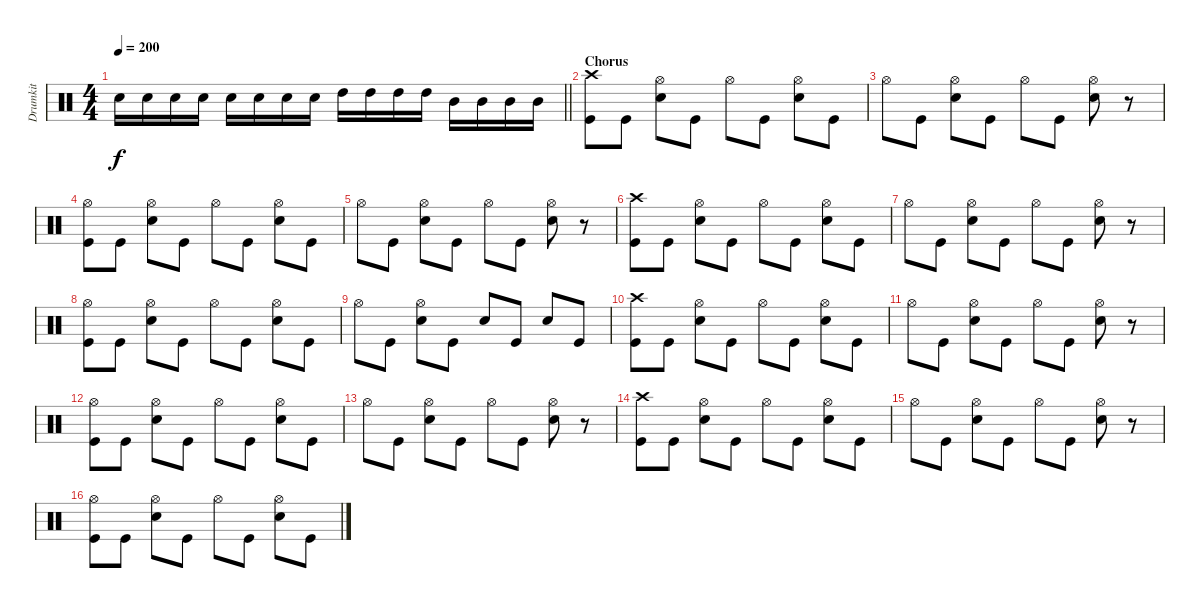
\track ("Drumkit" "Drumkit") {instrument percussion}
\staff {score}
\articulation defaults
\ts (4 4)
\tempo 200
\clef neutral
\barLineRight lightlight
\ks c "Snare (hit) 2".16{dy f} "Snare (hit) 2".16 "Snare (hit) 2".16 "Snare (hit) 2".16 "Snare (hit) 2".16 "Snare (hit) 2".16 "Snare (hit) 2".16 "Snare (hit) 2".16 "High Tom (hit)".16 "High Tom (hit)".16 "High Tom (hit)".16 "High Tom (hit)".16 "Mid Tom (hit)".16 "Mid Tom (hit)".16 "Mid Tom (hit)".16 "Mid Tom (hit)".16
|
\section ("" "Chorus")
("Crash high (hit)" "Kick (hit)").8 "Kick (hit)".8 ("Hi-Hat (open)" "Snare (hit) 2").8 "Kick (hit)".8 "Hi-Hat (open)".8 "Kick (hit)".8 ("Snare (hit) 2" "Hi-Hat (open)").8 "Kick (hit)".8 |
"Hi-Hat (open)".8 "Kick (hit)".8 ("Hi-Hat (open)" "Snare (hit) 2").8 "Kick (hit)".8 "Hi-Hat (open)".8 "Kick (hit)".8 ("Snare (hit) 2" "Hi-Hat (open)").8 r.8 |
("Hi-Hat (open)" "Kick (hit)").8 "Kick (hit)".8 ("Hi-Hat (open)" "Snare (hit) 2").8 "Kick (hit)".8 "Hi-Hat (open)".8 "Kick (hit)".8 ("Snare (hit) 2" "Hi-Hat (open)").8 "Kick (hit)".8 |
"Hi-Hat (open)".8 "Kick (hit)".8 ("Hi-Hat (open)" "Snare (hit) 2").8 "Kick (hit)".8 "Hi-Hat (open)".8 "Kick (hit)".8 ("Snare (hit) 2" "Hi-Hat (open)").8 r.8 |
("Crash high (hit)" "Kick (hit)").8 "Kick (hit)".8 ("Hi-Hat (open)" "Snare (hit) 2").8 "Kick (hit)".8 "Hi-Hat (open)".8 "Kick (hit)".8 ("Snare (hit) 2" "Hi-Hat (open)").8 "Kick (hit)".8 |
"Hi-Hat (open)".8 "Kick (hit)".8 ("Hi-Hat (open)" "Snare (hit) 2").8 "Kick (hit)".8 "Hi-Hat (open)".8 "Kick (hit)".8 ("Snare (hit) 2" "Hi-Hat (open)").8 r.8 |
("Hi-Hat (open)" "Kick (hit)").8 "Kick (hit)".8 ("Hi-Hat (open)" "Snare (hit) 2").8 "Kick (hit)".8 "Hi-Hat (open)".8 "Kick (hit)".8 ("Snare (hit) 2" "Hi-Hat (open)").8 "Kick (hit)".8 |
"Hi-Hat (open)".8 "Kick (hit)".8 ("Hi-Hat (open)" "Snare (hit) 2").8 "Kick (hit)".8 "Snare (hit) 2".8 "Kick (hit)".8 "Snare (hit) 2".8 "Kick (hit)".8 |
("Crash high (hit)" "Kick (hit)").8 "Kick (hit)".8 ("Hi-Hat (open)" "Snare (hit) 2").8 "Kick (hit)".8 "Hi-Hat (open)".8 "Kick (hit)".8 ("Snare (hit) 2" "Hi-Hat (open)").8 "Kick (hit)".8 |
"Hi-Hat (open)".8 "Kick (hit)".8 ("Hi-Hat (open)" "Snare (hit) 2").8 "Kick (hit)".8 "Hi-Hat (open)".8 "Kick (hit)".8 ("Snare (hit) 2" "Hi-Hat (open)").8 r.8 |
("Hi-Hat (open)" "Kick (hit)").8 "Kick (hit)".8 ("Hi-Hat (open)" "Snare (hit) 2").8 "Kick (hit)".8 "Hi-Hat (open)".8 "Kick (hit)".8 ("Snare (hit) 2" "Hi-Hat (open)").8 "Kick (hit)".8 |
"Hi-Hat (open)".8 "Kick (hit)".8 ("Hi-Hat (open)" "Snare (hit) 2").8 "Kick (hit)".8 "Hi-Hat (open)".8 "Kick (hit)".8 ("Snare (hit) 2" "Hi-Hat (open)").8 r.8 |
("Crash high (hit)" "Kick (hit)").8 "Kick (hit)".8 ("Hi-Hat (open)" "Snare (hit) 2").8 "Kick (hit)".8 "Hi-Hat (open)".8 "Kick (hit)".8 ("Snare (hit) 2" "Hi-Hat (open)").8 "Kick (hit)".8 |
"Hi-Hat (open)".8 "Kick (hit)".8 ("Hi-Hat (open)" "Snare (hit) 2").8 "Kick (hit)".8 "Hi-Hat (open)".8 "Kick (hit)".8 ("Snare (hit) 2" "Hi-Hat (open)").8 r.8 |
("Hi-Hat (open)" "Kick (hit)").8 "Kick (hit)".8 ("Hi-Hat (open)" "Snare (hit) 2").8 "Kick (hit)".8 "Hi-Hat (open)".8 "Kick (hit)".8 ("Snare (hit) 2" "Hi-Hat (open)").8 "Kick (hit)".8
